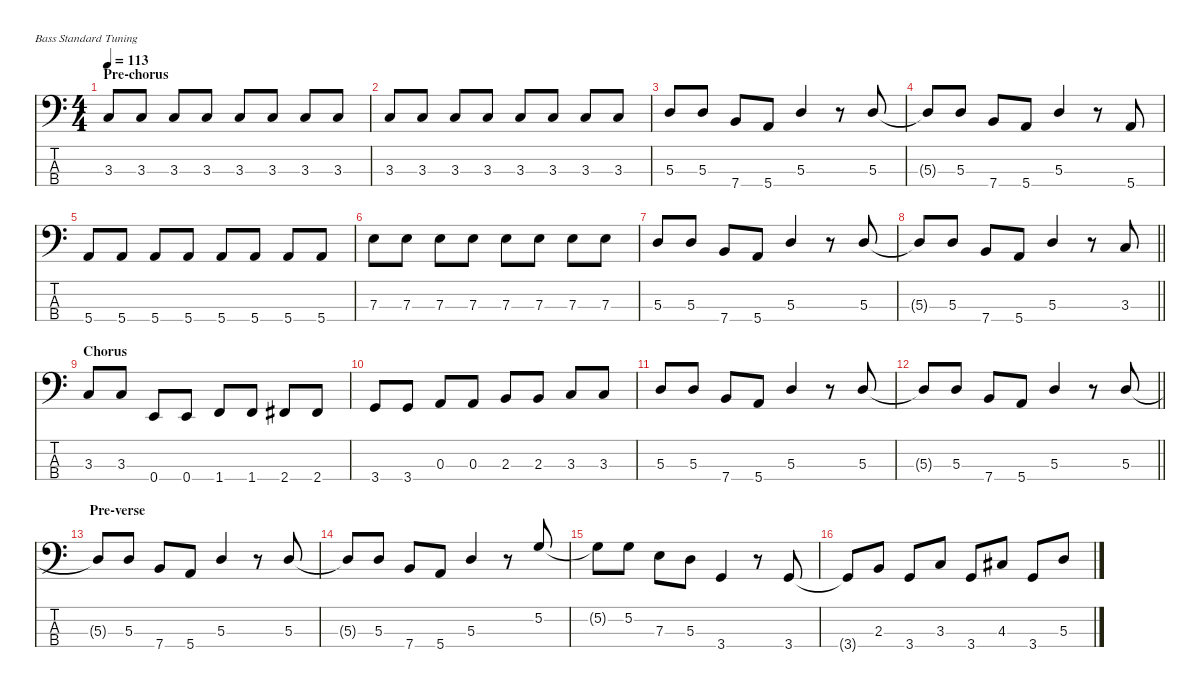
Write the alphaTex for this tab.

\defaultSystemsLayout 4
\hideDynamics
\bracketExtendMode nobrackets
\singleTrackTrackNamePolicy hidden
\multiTrackTrackNamePolicy hidden
\firstSystemTrackNameMode fullname
\firstSystemTrackNameOrientation horizontal
\otherSystemsTrackNameOrientation horizontal
\track ("Bass" "el.bs.") {instrument electricbassfinger}
\staff {score tabs}
\tuning (G2 D2 A1 E1)
\ts (4 4)
\section ("" "Pre-chorus")
\tempo 113
\clef f4
\ks c
3.3.8{dy mf beam Up} 3.3.8{beam Up} 3.3.8{beam Up} 3.3.8{beam Up} 3.3.8{beam Up} 3.3.8{beam Up} 3.3.8{beam Up} 3.3.8{beam Up} |
3.3.8{beam Up} 3.3.8{beam Up} 3.3.8{beam Up} 3.3.8{beam Up} 3.3.8{beam Up} 3.3.8{beam Up} 3.3.8{beam Up} 3.3.8{beam Up} |
5.3.8{beam Up} 5.3.8{beam Up} 7.4.8{beam Up} 5.4.8{beam Up} 5.3.4{beam Up} r.8{beam Up} 5.3.8{beam Up} |
5.3{t}.8{beam Up} 5.3.8{beam Up} 7.4.8{beam Up} 5.4.8{beam Up} 5.3.4{beam Up} r.8{beam Up} 5.4.8{beam Up} |
5.4.8{beam Up} 5.4.8{beam Up} 5.4.8{beam Up} 5.4.8{beam Up} 5.4.8{beam Up} 5.4.8{beam Up} 5.4.8{beam Up} 5.4.8{beam Up} |
7.3.8{beam Down} 7.3.8{beam Down} 7.3.8{beam Down} 7.3.8{beam Down} 7.3.8{beam Down} 7.3.8{beam Down} 7.3.8{beam Down} 7.3.8{beam Down} |
5.3.8{beam Up} 5.3.8{beam Up} 7.4.8{beam Up} 5.4.8{beam Up} 5.3.4{beam Up} r.8{beam Up} 5.3.8{beam Up} |
\barLineRight lightlight
5.3{t}.8{beam Up} 5.3.8{beam Up} 7.4.8{beam Up} 5.4.8{beam Up} 5.3.4{beam Up} r.8{beam Up} 3.3.8{beam Up} |
\section ("" "Chorus")
3.3.8{beam Up} 3.3.8{beam Up} 0.4.8{beam Up} 0.4.8{beam Up} 1.4.8{beam Up} 1.4.8{beam Up} 2.4{acc #}.8{beam Up} 2.4{acc #}.8{beam Up} |
3.4.8{beam Up} 3.4.8{beam Up} 0.3.8{beam Up} 0.3.8{beam Up} 2.3.8{beam Up} 2.3.8{beam Up} 3.3.8{beam Up} 3.3.8{beam Up} |
5.3.8{beam Up} 5.3.8{beam Up} 7.4.8{beam Up} 5.4.8{beam Up} 5.3.4{beam Up} r.8{beam Up} 5.3.8{beam Up} |
\barLineRight lightlight
5.3{t}.8{beam Up} 5.3.8{beam Up} 7.4.8{beam Up} 5.4.8{beam Up} 5.3.4{beam Up} r.8{beam Up} 5.3.8{beam Up} |
\section ("" "Pre-verse")
5.3{t}.8{beam Up} 5.3.8{beam Up} 7.4.8{beam Up} 5.4.8{beam Up} 5.3.4{beam Up} r.8{beam Up} 5.3.8{beam Up} |
5.3{t}.8{beam Up} 5.3.8{beam Up} 7.4.8{beam Up} 5.4.8{beam Up} 5.3.4{beam Up} r.8{beam Up} 5.2.8{beam Down} |
5.2{t}.8{beam Down} 5.2.8{beam Down} 7.3.8{beam Down} 5.3.8{beam Down} 3.4.4{beam Up} r.8{beam Up} 3.4.8{beam Up} |
3.4{t}.8{beam Up} 2.3.8{beam Up} 3.4.8{beam Up} 3.3.8{beam Up} 3.4.8{beam Up} 4.3{acc #}.8{beam Up} 3.4.8{beam Up} 5.3.8{beam Up}
